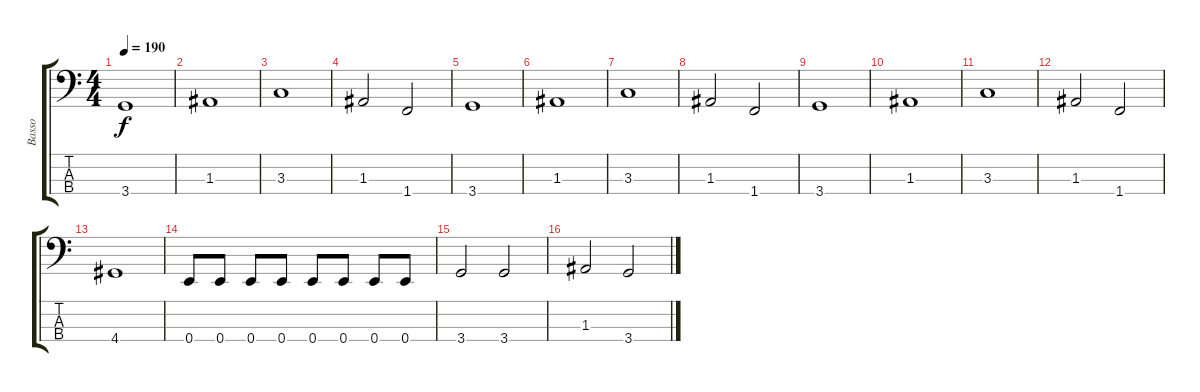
\track ("Basso" "Basso") {instrument electricbasspick}
\staff {score tabs}
\tuning (G2 D2 A1 E1) {hide}
\ts (4 4)
\tempo 190
\clef f4
\ks c
3.4.1{dy f} |
1.3.1 |
3.3.1 |
1.3.2 1.4.2 |
3.4.1 |
1.3.1 |
3.3.1 |
1.3.2 1.4.2 |
3.4.1 |
1.3.1 |
3.3.1 |
1.3.2 1.4.2 |
4.4.1 |
0.4.8 0.4.8 0.4.8 0.4.8 0.4.8 0.4.8 0.4.8 0.4.8 |
3.4.2 3.4.2 |
1.3.2 3.4.2
